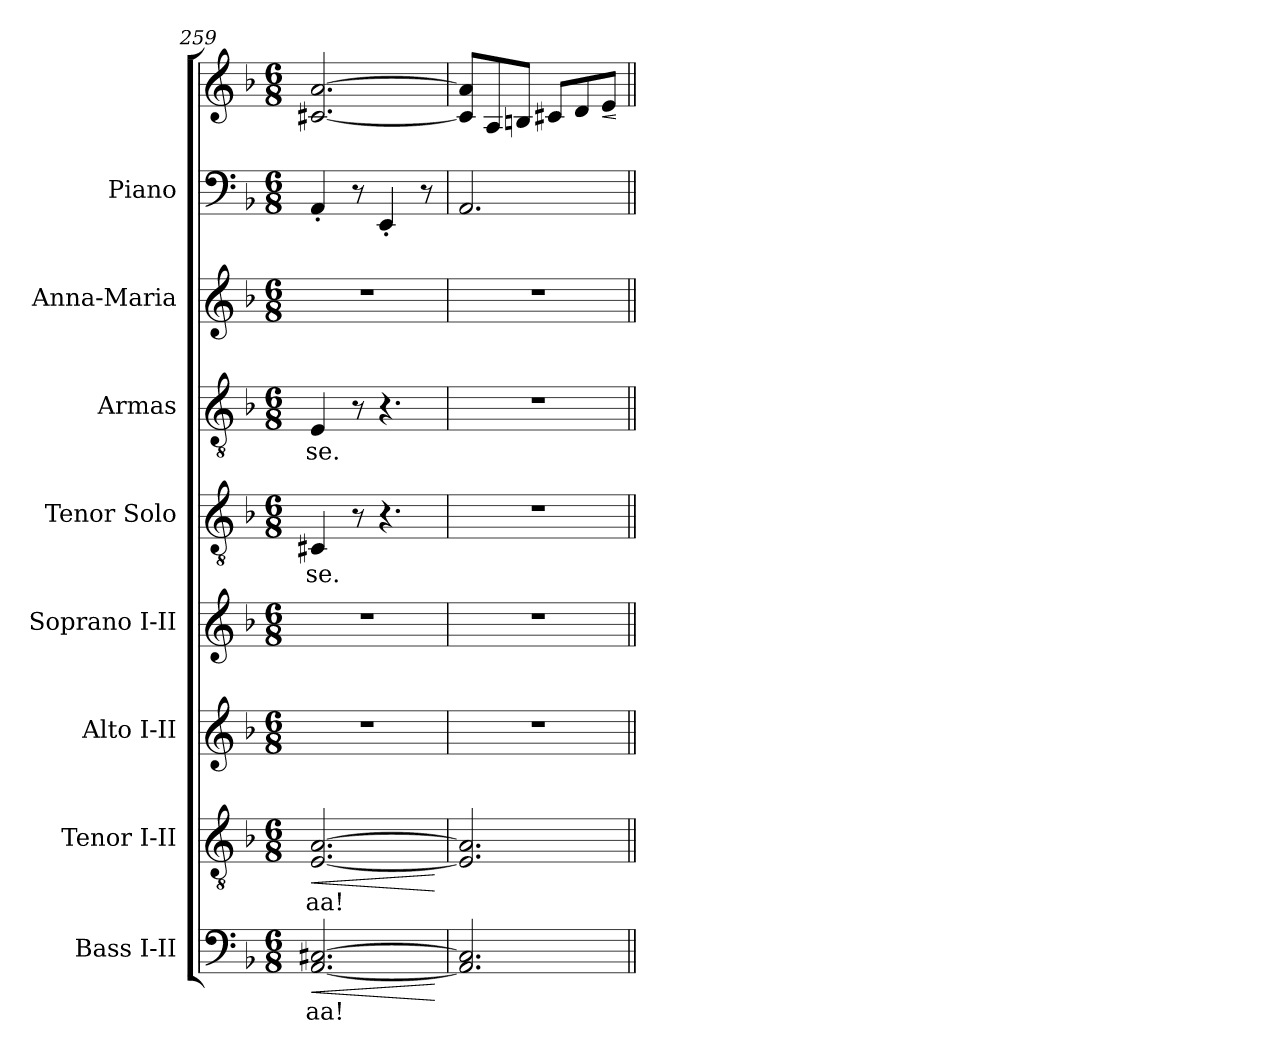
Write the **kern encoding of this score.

**kern	**text	**dynam	**kern	**text	**dynam	**kern	**kern	**kern	**text	**kern	**text	**kern	**kern	**kern	**dynam
*part8	*part8	*part8	*part7	*part7	*part7	*part6	*part5	*part4	*part4	*part3	*part3	*part2	*part1	*part1	*part1
*staff9	*staff9	*staff9	*staff8	*staff8	*staff8	*staff7	*staff6	*staff5	*staff5	*staff4	*staff4	*staff3	*staff2	*staff1	*staff1/2
*I"Bass I-II	*	*	*I"Tenor I-II	*	*	*I"Alto I-II	*I"Soprano I-II	*I"Tenor Solo	*	*I"Armas	*	*I"Anna-Maria	*I"Piano	*	*
*I'B.	*	*	*I'T.	*	*	*I'A.	*I'S.	*I'T. Solo	*	*I'Armas	*	*I'A-M	*I'Pno.	*	*
!!LO:PB:g=z
*clefF4	*	*	*clefGv2	*	*	*clefG2	*clefG2	*clefGv2	*	*clefGv2	*	*clefG2	*clefF4	*clefG2	*
*	*	*	*ITrd7c12	*	*	*	*	*ITrd7c12	*	*ITrd7c12	*	*	*	*	*
*k[b-]	*	*	*k[b-]	*	*	*k[b-]	*k[b-]	*k[b-]	*	*k[b-]	*	*k[b-]	*k[b-]	*k[b-]	*
*F:	*	*	*F:	*	*	*F:	*F:	*F:	*	*F:	*	*F:	*F:	*F:	*
*M6/8	*	*	*M6/8	*	*	*M6/8	*M6/8	*M6/8	*	*M6/8	*	*M6/8	*M6/8	*M6/8	*
=259	=259	=259	=259	=259	=259	=259	=259	=259	=259	=259	=259	=259	=259	=259	=259
!	!LO:LY:b:color=#000000	!LO:HP:b	!	!	!	!	!	!	!	!	!	!	!	!	!
!	!	!	!	!LO:LY:b:color=#000000	!LO:HP:b	!LO:N:vis=1	!LO:N:vis=1	!	!	!	!	!	!	!	!
!	!	!	!	!	!	!	!	!	!LO:LY:b:color=#000000	!	!	!	!	!	!
!	!	!	!	!	!	!	!	!	!	!	!LO:LY:b:color=#000000	!LO:N:vis=1	!	!	!
[<2.AAi/ [>2.C#Xi	aa!	<	[<2.EEi/ [>2.AAi	aa!	<	2.r	2.r	4CC#Xi/	-se.	4EEi/	-se.	2.r	4AA'i/	[<2.c#Xi/ [>2.ai	.
.	.	.	.	.	.	.	.	8r	.	8r	.	.	8r	.	.
.	.	.	.	.	.	.	.	4.r	.	4.r	.	.	4EE'i/	.	.
.	.	.	.	.	.	.	.	.	.	.	.	.	8r	.	.
.	.	[	.	.	[	.	.	.	.	.	.	.	.	.	.
=260	=260	=260	=260	=260	=260	=260	=260	=260	=260	=260	=260	=260	=260	=260	=260
!	!	!	!	!	!	!LO:N:vis=1	!LO:N:vis=1	!LO:N:vis=1	!	!LO:N:vis=1	!	!LO:N:vis=1	!	!	!
2.AAi/] 2.C#i]	.	.	2.EEi/] 2.AAi]	.	.	2.r	2.r	2.r	.	2.r	.	2.r	2.AAi/	8c#i/] 8ai]L	.
.	.	.	.	.	.	.	.	.	.	.	.	.	.	8Ai/	.
.	.	.	.	.	.	.	.	.	.	.	.	.	.	8Bni/J	.
.	.	.	.	.	.	.	.	.	.	.	.	.	.	8c#Xi/L	.
.	.	.	.	.	.	.	.	.	.	.	.	.	.	8di/	.
!	!	!	!	!	!	!	!	!	!	!	!	!	!	!	!LO:HP:b
.	.	.	.	.	.	.	.	.	.	.	.	.	.	8ei/J	<
.	.	.	.	.	.	.	.	.	.	.	.	.	.	.	[
=||	=||	=||	=||	=||	=||	=||	=||	=||	=||	=||	=||	=||	=||	=||	=||
*-	*-	*-	*-	*-	*-	*-	*-	*-	*-	*-	*-	*-	*-	*-	*-
